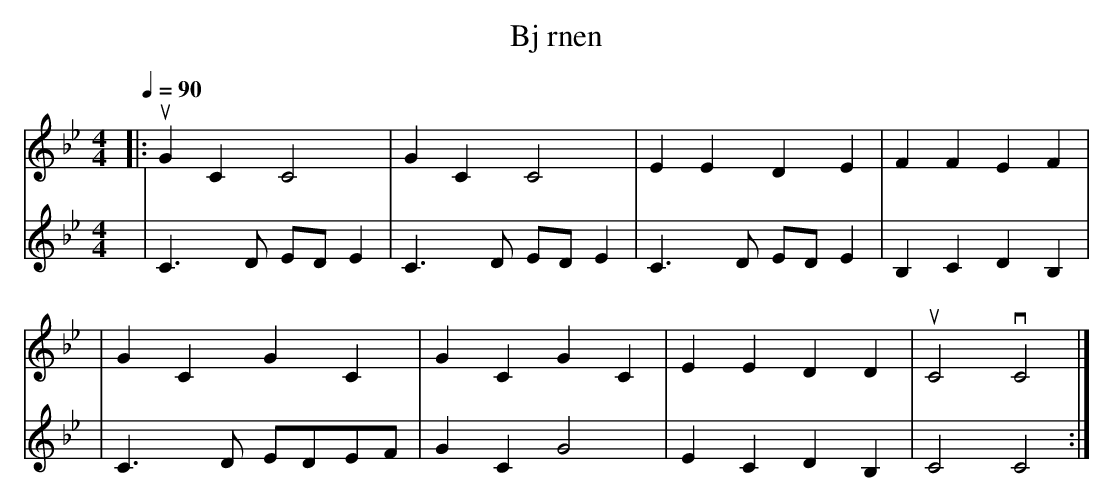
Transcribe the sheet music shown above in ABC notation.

X:1
T: Bj rnen
M: 4/4
L: 1/4
Q: 90
K: Bb
[V:1] [|: uGC C2 | GC C2 | EE DE | FF EF |
[V:2] | C3/2D/2 E/2D/2 E | C3/2D/2 E/2D/2 E | C3/2D/2 E/2D/2 E | B,C DB, |
[V:1] | GC GC | GC GC | EE DD | uC2 vC2 |]
[V:2] | C3/2D/2 E/2D/2E/2F/2 | GC G2 | EC DB, | C2 C2 :|]
